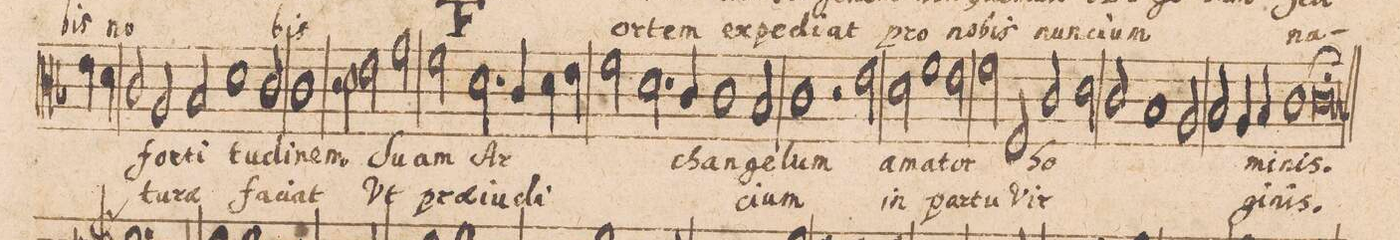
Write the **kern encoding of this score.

**kern	**text	**text
*I"CANTVS.	*	*
*clefC3	*	*
*k[b-]	*	*
*met(c|)	*	*
*M2/1	*	*
4e\	.	.
4d\	.	.
2c/	.	.
2A/	for-	-tu-
=8-	=8-	=8-
2B-/	-ti-	-ræ
1d	-tu-	fa-
2c/	-di-	-ci-
=9-	=9-	=9-
1c	-nem	-at
2r	.	.
*2\left	*	*
2d\	Su-	Vt
=10-	=10-	=10-
*2\right	*	*
2e\	.	.
2g\	.	prae-
2f\	-am	-ju-
2.d\	Ar-	-di-
=11-	=11-	=11-
4c/	.	.
4d\	.	.
4e\	.	.
2f\	.	.
2.d\	.	.
=12-	=12-	=12-
4c/	.	.
1c	-chan-	.
2B-/	-ge-	-ci-
=13-	=13-	=13-
1c	-lum	-um
2r	.	.
2e\	a-	in
=14-	=14-	=14-
2d\	.	.
1f	-ma-	par-
2e\	.	.
=15-	=15-	=15-
2f\	-tor	-tu
2F/	ho-	Vir-
2c/	.	.
2d\	.	.
=16-	=16-	=16-
2c/	.	.
1B-	.	.
2A/	.	.
=17-	=17-	=17-
2B-/	.	.
4A/	.	.
4B-/	.	.
1c	-mi-	-gi-
=18-	=18-	=18-
0cl;	-nis.	-nis.
=19||	=19||	=19||
*-	*-	*-
